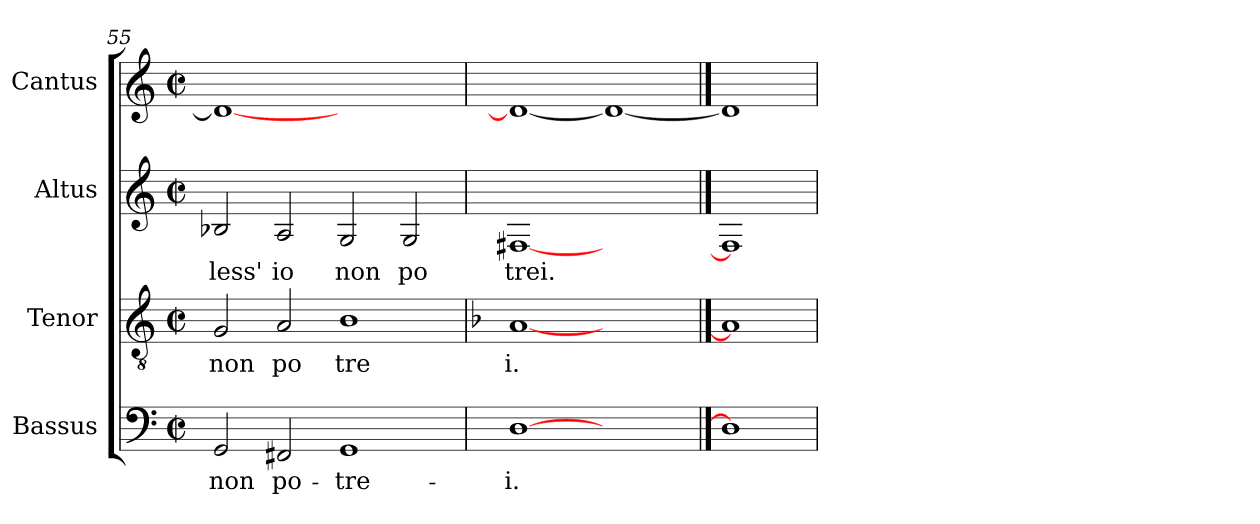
**kern	**text	**kern	**text	**kern	**text	**kern	**text
*part4	*part4	*part3	*part3	*part2	*part2	*part1	*part1
*staff4	*staff4	*staff3	*staff3	*staff2	*staff2	*staff1	*staff1
*I"Bassus	*	*I"Tenor	*	*I"Altus	*	*I"Cantus	*
*clefF4	*	*clefGv2	*	*clefG2	*	*clefG2	*
*k[]	*	*k[]	*	*k[]	*	*k[]	*
*C:	*	*C:	*	*C:	*	*C:	*
*M2/2	*	*M2/2	*	*M2/2	*	*M2/2	*
*met(c|)	*	*met(c|)	*	*met(c|)	*	*met(c|)	*
=55	=55	=55	=55	=55	=55	=55	=55
!	!LO:LY:b:cj	!	!LO:LY:b:cj	!	!LO:LY:b:cj	!	!LO:LY:b:cj
2GG/	non	2G/	non	2B-/	less'	1d_<	.
!	!LO:LY:b:cj	!	!LO:LY:b:cj	!	!LO:LY:b:cj	!	!
2FF#/	po-	2A/	po	2A/	io	.	.
!	!LO:LY:b:cj	!	!LO:LY:b:cj	!	!LO:LY:b:cj	!	!
1GG	-tre-	1B	tre	2G/	non	1ryy	.
!	!	!	!	!	!LO:LY:b:cj	!	!
.	.	.	.	2G/	po	.	.
=56	=56	=56	=56	=56	=56	=56	=56
*	*	*k[b-]	*	*	*	*	*
*	*	*F:	*	*	*	*	*
!	!LO:LY:b:cj	!	!LO:LY:b:cj	!	!LO:LY:b:cj	!	!LO:LY:b:cj
[1D	-i.	[1A	i.	[1F#	trei.	1d_	.
1ryy	.	1ryy	.	1ryy	.	1d_	.
==57	==57	==57	==57	==57	==57	==57	==57
1D]	.	1A]	.	1F#]	.	1d]	.
=	=	=	=	=	=	=	=
*-	*-	*-	*-	*-	*-	*-	*-
